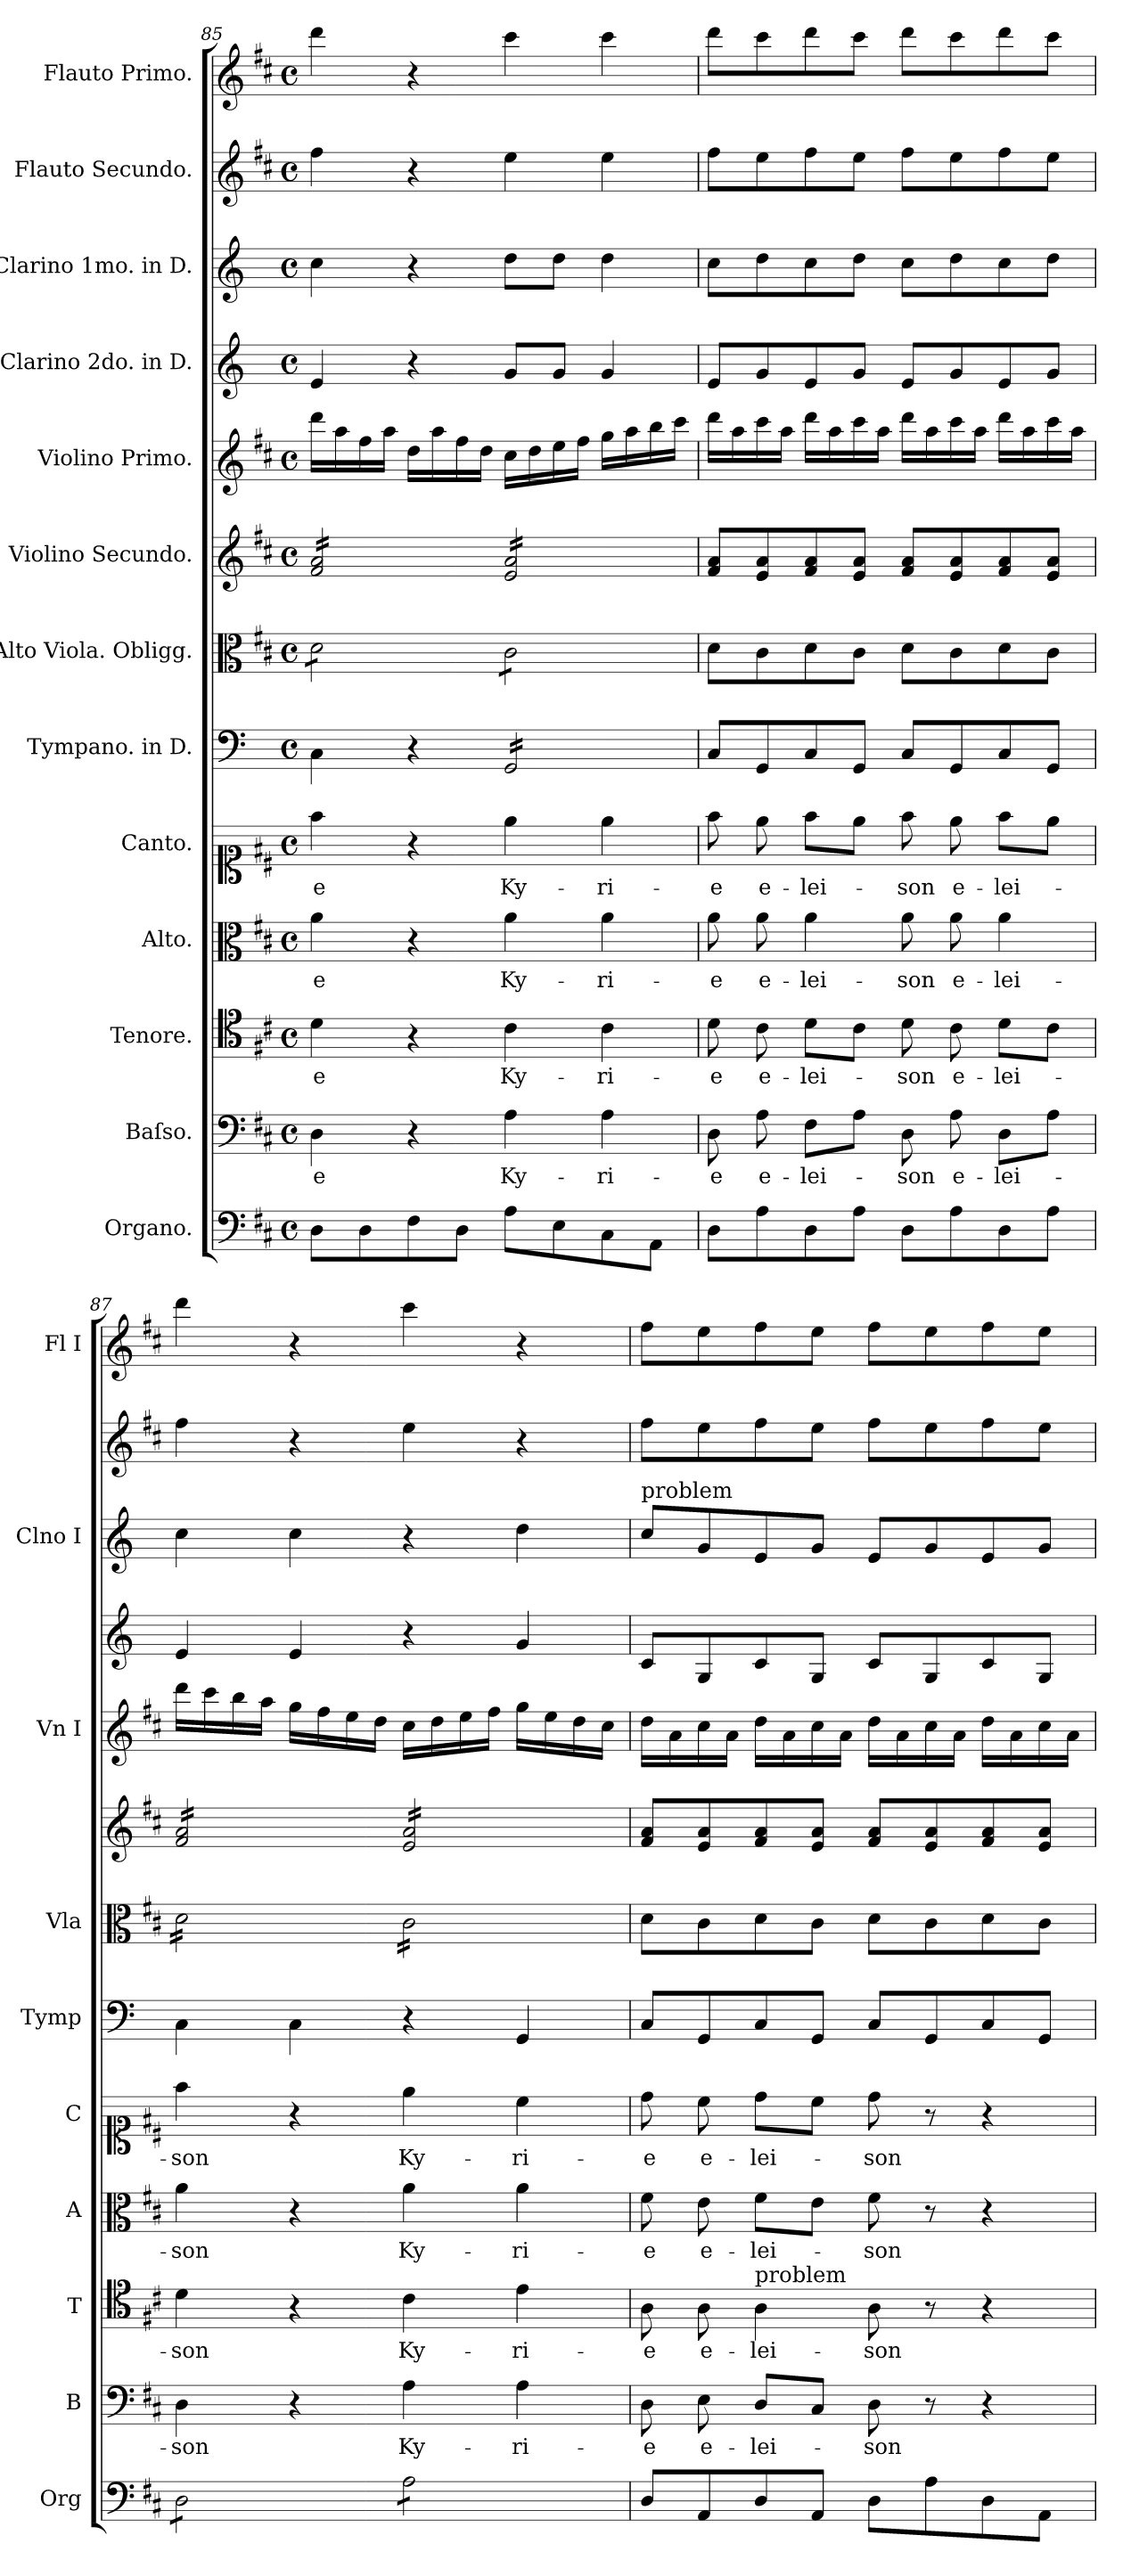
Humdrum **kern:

**kern	**kern	**text	**kern	**text	**kern	**text	**kern	**text	**kern	**kern	**kern	**kern	**kern	**kern	**kern	**kern
*part13	*part12	*part12	*part11	*part11	*part10	*part10	*part9	*part9	*part8	*part7	*part6	*part5	*part4	*part3	*part2	*part1
*staff13	*staff12	*staff12	*staff11	*staff11	*staff10	*staff10	*staff9	*staff9	*staff8	*staff7	*staff6	*staff5	*staff4	*staff3	*staff2	*staff1
*I"Organo.	*I"Baſso.	*	*I"Tenore.	*	*I"Alto.	*	*I"Canto.	*	*I"Tympano. in D.	*I"Alto Viola. Obligg.	*I"Violino Secundo.	*I"Violino Primo.	*I"Clarino 2do. in D.	*I"Clarino 1mo. in D.	*I"Flauto Secundo.	*I"Flauto Primo.
*I'Org	*I'B	*	*I'T	*	*I'A	*	*I'C	*	*I'Tymp	*I'Vla	*	*I'Vn I	*	*I'Clno I	*	*I'Fl I
*clefF4	*clefF4	*	*clefC4	*	*clefC3	*	*clefC1	*	*clefF4	*clefC3	*clefG2	*clefG2	*clefG2	*clefG2	*clefG2	*clefG2
*	*	*	*	*	*	*	*	*	*ITrd-1c-2	*	*	*	*ITrd-1c-2	*ITrd-1c-2	*	*
*k[f#c#]	*k[f#c#]	*	*k[f#c#]	*	*k[f#c#]	*	*k[f#c#]	*	*k[f#c#]	*k[f#c#]	*k[f#c#]	*k[f#c#]	*k[f#c#]	*k[f#c#]	*k[f#c#]	*k[f#c#]
*D:	*D:	*	*D:	*	*D:	*	*D:	*	*	*D:	*D:	*D:	*	*	*D:	*D:
*M4/4	*M4/4	*	*M4/4	*	*M4/4	*	*M4/4	*	*M4/4	*M4/4	*M4/4	*M4/4	*M4/4	*M4/4	*M4/4	*M4/4
*met(c)	*met(c)	*	*met(c)	*	*met(c)	*	*met(c)	*	*met(c)	*met(c)	*met(c)	*met(c)	*met(c)	*met(c)	*met(c)	*met(c)
=85	=85	=85	=85	=85	=85	=85	=85	=85	=85	=85	=85	=85	=85	=85	=85	=85
*	*	*	*	*	*	*	*	*	*	*tremolo	*	*	*	*	*	*
*	*	*	*	*	*	*	*	*	*	*	*tremolo	*	*	*	*	*
8D\L	4D\	-e	4d\	-e	4a\	-e	4ff#\	-e	4D\	8d\L	16f#/ 16a/LL	16ddd\LL	4f#/	4dd\	4ff#\	4ddd\
.	.	.	.	.	.	.	.	.	.	.	16f#/ 16a/	16aa\	.	.	.	.
8D\	.	.	.	.	.	.	.	.	.	8d\	16f#/ 16a/	16ff#\	.	.	.	.
.	.	.	.	.	.	.	.	.	.	.	16f#/ 16a/	16aa\JJ	.	.	.	.
8F#\	4r	.	4r	.	4r	.	4r	.	4r	8d\	16f#/ 16a/	16dd\LL	4r	4r	4r	4r
.	.	.	.	.	.	.	.	.	.	.	16f#/ 16a/	16aa\	.	.	.	.
8D\J	.	.	.	.	.	.	.	.	.	8d\J	16f#/ 16a/	16ff#\	.	.	.	.
.	.	.	.	.	.	.	.	.	.	.	16f#/ 16a/JJ	16dd\JJ	.	.	.	.
*	*	*	*	*	*	*	*	*	*tremolo	*	*	*	*	*	*	*
8A\L	4A\	Ky-	4c#\	Ky-	4a\	Ky-	4ee\	Ky-	16AA/LL	8c#\L	16e/ 16a/LL	16cc#\LL	8a/L	8ee\L	4ee\	4ccc#\
.	.	.	.	.	.	.	.	.	16AA/	.	16e/ 16a/	16dd\	.	.	.	.
8E\	.	.	.	.	.	.	.	.	16AA/	8c#\	16e/ 16a/	16ee\	8a/J	8ee\J	.	.
.	.	.	.	.	.	.	.	.	16AA/	.	16e/ 16a/	16ff#\JJ	.	.	.	.
8C#\	4A\	-ri-	4c#\	-ri-	4a\	-ri-	4ee\	-ri-	16AA/	8c#\	16e/ 16a/	16gg\LL	4a/	4ee\	4ee\	4ccc#\
.	.	.	.	.	.	.	.	.	16AA/	.	16e/ 16a/	16aa\	.	.	.	.
8AA\J	.	.	.	.	.	.	.	.	16AA/	8c#\J	16e/ 16a/	16bb\	.	.	.	.
*	*	*	*	*	*	*	*	*	*	*Xtremolo	*	*	*	*	*	*
.	.	.	.	.	.	.	.	.	16AA/JJ	.	16e/ 16a/JJ	16ccc#\JJ	.	.	.	.
*	*	*	*	*	*	*	*	*	*	*	*Xtremolo	*	*	*	*	*
*	*	*	*	*	*	*	*	*	*Xtremolo	*	*	*	*	*	*	*
=86	=86	=86	=86	=86	=86	=86	=86	=86	=86	=86	=86	=86	=86	=86	=86	=86
8D\L	8D\	-e	8d\	-e	8a\	-e	8ff#\	-e	8D/L	8d\L	8f#/ 8a/L	16ddd\LL	8f#/L	8dd\L	8ff#\L	8ddd\L
.	.	.	.	.	.	.	.	.	.	.	.	16aa\	.	.	.	.
8A\	8A\	e-	8c#\	e-	8a\	e-	8ee\	e-	8AA/	8c#\	8e/ 8a/	16ccc#\	8a/	8ee\	8ee\	8ccc#\
.	.	.	.	.	.	.	.	.	.	.	.	16aa\JJ	.	.	.	.
8D\	8F#\L	-lei-	8d\L	-lei-	4a\	-lei-	8ff#\L	-lei-	8D/	8d\	8f#/ 8a/	16ddd\LL	8f#/	8dd\	8ff#\	8ddd\
.	.	.	.	.	.	.	.	.	.	.	.	16aa\	.	.	.	.
8A\J	8A\J	.	8c#\J	.	.	.	8ee\J	.	8AA/J	8c#\J	8e/ 8a/J	16ccc#\	8a/J	8ee\J	8ee\J	8ccc#\J
.	.	.	.	.	.	.	.	.	.	.	.	16aa\JJ	.	.	.	.
8D\L	8D\	-son	8d\	-son	8a\	-son	8ff#\	-son	8D/L	8d\L	8f#/ 8a/L	16ddd\LL	8f#/L	8dd\L	8ff#\L	8ddd\L
.	.	.	.	.	.	.	.	.	.	.	.	16aa\	.	.	.	.
8A\	8A\	e-	8c#\	e-	8a\	e-	8ee\	e-	8AA/	8c#\	8e/ 8a/	16ccc#\	8a/	8ee\	8ee\	8ccc#\
.	.	.	.	.	.	.	.	.	.	.	.	16aa\JJ	.	.	.	.
8D\	8D\L	-lei-	8d\L	-lei-	4a\	-lei-	8ff#\L	-lei-	8D/	8d\	8f#/ 8a/	16ddd\LL	8f#/	8dd\	8ff#\	8ddd\
.	.	.	.	.	.	.	.	.	.	.	.	16aa\	.	.	.	.
8A\J	8A\J	.	8c#\J	.	.	.	8ee\J	.	8AA/J	8c#\J	8e/ 8a/J	16ccc#\	8a/J	8ee\J	8ee\J	8ccc#\J
.	.	.	.	.	.	.	.	.	.	.	.	16aa\JJ	.	.	.	.
=87	=87	=87	=87	=87	=87	=87	=87	=87	=87	=87	=87	=87	=87	=87	=87	=87
*tremolo	*	*	*	*	*	*	*	*	*	*	*	*	*	*	*	*
*	*	*	*	*	*	*	*	*	*	*tremolo	*	*	*	*	*	*
*	*	*	*	*	*	*	*	*	*	*	*tremolo	*	*	*	*	*
8D\L	4D\	-son	4d\	-son	4a\	-son	4ff#\	-son	4D\	16d\LL	16f#/ 16a/LL	16ddd\LL	4f#/	4dd\	4ff#\	4ddd\
.	.	.	.	.	.	.	.	.	.	16d\	16f#/ 16a/	16ccc#\	.	.	.	.
8D\	.	.	.	.	.	.	.	.	.	16d\	16f#/ 16a/	16bb\	.	.	.	.
.	.	.	.	.	.	.	.	.	.	16d\	16f#/ 16a/	16aa\JJ	.	.	.	.
8D\	4r	.	4r	.	4r	.	4r	.	4D\	16d\	16f#/ 16a/	16gg\LL	4f#/	4dd\	4r	4r
.	.	.	.	.	.	.	.	.	.	16d\	16f#/ 16a/	16ff#\	.	.	.	.
8D\J	.	.	.	.	.	.	.	.	.	16d\	16f#/ 16a/	16ee\	.	.	.	.
.	.	.	.	.	.	.	.	.	.	16d\JJ	16f#/ 16a/JJ	16dd\JJ	.	.	.	.
8A\L	4A\	Ky-	4c#\	Ky-	4a\	Ky-	4ee\	Ky-	4r	16c#\LL	16e/ 16a/LL	16cc#\LL	4r	4r	4ee\	4ccc#\
.	.	.	.	.	.	.	.	.	.	16c#\	16e/ 16a/	16dd\	.	.	.	.
8A\	.	.	.	.	.	.	.	.	.	16c#\	16e/ 16a/	16ee\	.	.	.	.
.	.	.	.	.	.	.	.	.	.	16c#\	16e/ 16a/	16ff#\JJ	.	.	.	.
8A\	4A\	-ri-	4e\	-ri-	4a\	-ri-	4cc#\	-ri-	4AA/	16c#\	16e/ 16a/	16gg\LL	4a/	4ee\	4r	4r
.	.	.	.	.	.	.	.	.	.	16c#\	16e/ 16a/	16ee\	.	.	.	.
8A\J	.	.	.	.	.	.	.	.	.	16c#\	16e/ 16a/	16dd\	.	.	.	.
*Xtremolo	*	*	*	*	*	*	*	*	*	*	*	*	*	*	*	*
.	.	.	.	.	.	.	.	.	.	16c#\JJ	16e/ 16a/JJ	16cc#\JJ	.	.	.	.
*	*	*	*	*	*	*	*	*	*	*	*Xtremolo	*	*	*	*	*
*	*	*	*	*	*	*	*	*	*	*Xtremolo	*	*	*	*	*	*
=88	=88	=88	=88	=88	=88	=88	=88	=88	=88	=88	=88	=88	=88	=88	=88	=88
!	!	!	!	!	!	!	!	!	!	!	!	!	!	!LO:TX:a:t=problem	!	!
8D/L	8D\	-e	8A\	-e	8f#\	-e	8dd\	-e	8D/L	8d\L	8f#/ 8a/L	16dd\LL	8d/L	8dd\L	8ff#\L	8ff#\L
.	.	.	.	.	.	.	.	.	.	.	.	16a\	.	.	.	.
8AA/	8E\	e-	8A\	e-	8e\	e-	8cc#\	e-	8AA/	8c#\	8e/ 8a/	16cc#\	8A/	8a/	8ee\	8ee\
.	.	.	.	.	.	.	.	.	.	.	.	16a\JJ	.	.	.	.
!	!	!	!LO:TX:a:t=problem	!	!	!	!	!	!	!	!	!	!	!	!	!
8D/	8D/L	-lei-	4A\	-lei-	8f#\L	-lei-	8dd\L	-lei-	8D/	8d\	8f#/ 8a/	16dd\LL	8d/	8f#/	8ff#\	8ff#\
.	.	.	.	.	.	.	.	.	.	.	.	16a\	.	.	.	.
8AA/J	8C#/J	.	.	.	8e\J	.	8cc#\J	.	8AA/J	8c#\J	8e/ 8a/J	16cc#\	8A/J	8a/J	8ee\J	8ee\J
.	.	.	.	.	.	.	.	.	.	.	.	16a\JJ	.	.	.	.
8D\L	8D\	-son	8A\	-son	8f#\	-son	8dd\	-son	8D/L	8d\L	8f#/ 8a/L	16dd\LL	8d/L	8f#/L	8ff#\L	8ff#\L
.	.	.	.	.	.	.	.	.	.	.	.	16a\	.	.	.	.
8A\	8r	.	8r	.	8r	.	8r	.	8AA/	8c#\	8e/ 8a/	16cc#\	8A/	8a/	8ee\	8ee\
.	.	.	.	.	.	.	.	.	.	.	.	16a\JJ	.	.	.	.
8D\	4r	.	4r	.	4r	.	4r	.	8D/	8d\	8f#/ 8a/	16dd\LL	8d/	8f#/	8ff#\	8ff#\
.	.	.	.	.	.	.	.	.	.	.	.	16a\	.	.	.	.
8AA\J	.	.	.	.	.	.	.	.	8AA/J	8c#\J	8e/ 8a/J	16cc#\	8A/J	8a/J	8ee\J	8ee\J
.	.	.	.	.	.	.	.	.	.	.	.	16a\JJ	.	.	.	.
=	=	=	=	=	=	=	=	=	=	=	=	=	=	=	=	=
*-	*-	*-	*-	*-	*-	*-	*-	*-	*-	*-	*-	*-	*-	*-	*-	*-
